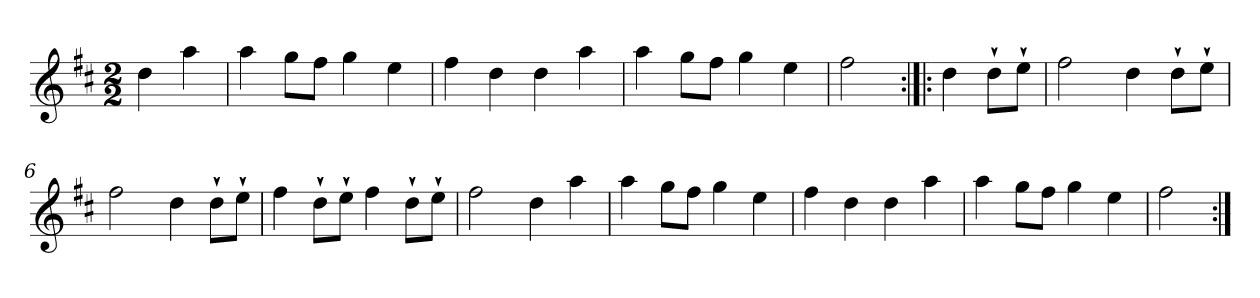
**kern
*part1
*staff1
*clefG2
*k[f#c#]
*D:
*M2/2
*MM120
=
4dd
4aa
=1
4aa
8gg\L
8ff#\J
4gg
4ee
=2
4ff#
4dd
4dd
4aa
=3
4aa
8gg\L
8ff#\J
4gg
4ee
=4
2ff#
=:|!|:
4dd
8dd`\L
8ee`\J
=5
2ff#
4dd
8dd`\L
8ee`\J
=6
2ff#
4dd
8dd`\L
8ee`\J
=7
4ff#
8dd`\L
8ee`\J
4ff#
8dd`\L
8ee`\J
=8
2ff#
4dd
4aa
=9
4aa
8gg\L
8ff#\J
4gg
4ee
=10
4ff#
4dd
4dd
4aa
=11
4aa
8gg\L
8ff#\J
4gg
4ee
=12
2ff#
=:|!
*-
